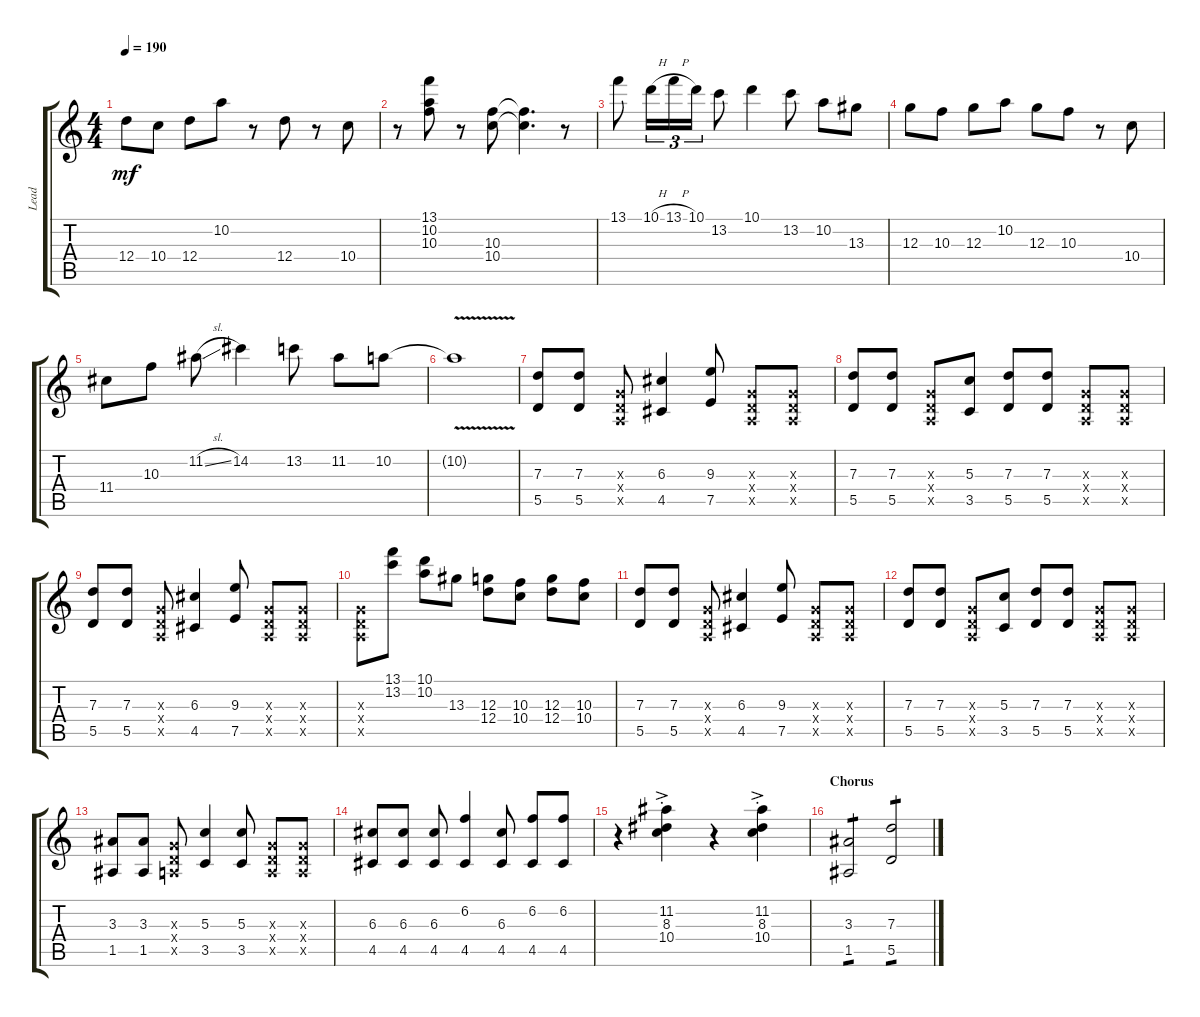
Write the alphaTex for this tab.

\track ("Lead" "Lead") {instrument distortionguitar}
\staff {score tabs}
\tuning (E4 B3 G3 D3 A2 E2) {hide}
\ts (4 4)
\tempo 190
\clef g2
\ks c
12.4.8{dy mf} 10.4.8 12.4.8 10.2.8 r.8 12.4.8 r.8 10.4.8 |
r.8 (13.1 10.2 10.3).8 r.8 (10.3 10.4).8 (10.3{t} 10.4{t}).4{d} r.8 |
13.1.8 10.1{h}.16{tu (3 2)} 13.1{h}.16{tu (3 2)} 10.1.16{tu (3 2)} 13.2.8 10.1.4 13.2.8 10.2.8 13.3.8 |
12.3.8 10.3.8 12.3.8 10.2.8 12.3.8 10.3.8 r.8 10.4.8 |
11.4.8 10.3.8 11.2{sl}.8 14.2.4 13.2.8 11.2.8 10.2.8 |
10.2{v t}.1 |
(7.3 5.5).8 (7.3 5.5).8 (0.3{x} 0.4{x} 0.5{x}).8 (6.3 4.5).4 (9.3 7.5).8 (0.3{x} 0.4{x} 0.5{x}).8 (0.3{x} 0.4{x} 0.5{x}).8 |
(7.3 5.5).8 (7.3 5.5).8 (0.3{x} 0.4{x} 0.5{x}).8 (5.3 3.5).8 (7.3 5.5).8 (7.3 5.5).8 (0.3{x} 0.4{x} 0.5{x}).8 (0.3{x} 0.4{x} 0.5{x}).8 |
(7.3 5.5).8 (7.3 5.5).8 (0.3{x} 0.4{x} 0.5{x}).8 (6.3 4.5).4 (9.3 7.5).8 (0.3{x} 0.4{x} 0.5{x}).8 (0.3{x} 0.4{x} 0.5{x}).8 |
(0.3{x} 0.4{x} 0.5{x}).8 (13.1 13.2).8 (10.1 10.2).8 13.3.8 (12.3 12.4).8 (10.3 10.4).8 (12.3 12.4).8 (10.3 10.4).8 |
(7.3 5.5).8 (7.3 5.5).8 (0.3{x} 0.4{x} 0.5{x}).8 (6.3 4.5).4 (9.3 7.5).8 (0.3{x} 0.4{x} 0.5{x}).8 (0.3{x} 0.4{x} 0.5{x}).8 |
(7.3 5.5).8 (7.3 5.5).8 (0.3{x} 0.4{x} 0.5{x}).8 (5.3 3.5).8 (7.3 5.5).8 (7.3 5.5).8 (0.3{x} 0.4{x} 0.5{x}).8 (0.3{x} 0.4{x} 0.5{x}).8 |
(3.3 1.5).8 (3.3 1.5).8 (0.3{x} 0.4{x} 0.5{x}).8 (5.3 3.5).4 (5.3 3.5).8 (0.3{x} 0.4{x} 0.5{x}).8 (0.3{x} 0.4{x} 0.5{x}).8 |
(6.3 4.5).8 (6.3 4.5).8 (6.3 4.5).8 (6.2 4.5).4 (6.3 4.5).8 (6.2 4.5).8 (6.2 4.5).8 |
r.4 (11.2{ac st} 8.3{ac st} 10.4{ac st}).4 r.4 (11.2{ac st} 8.3{ac st} 10.4{ac st}).4 |
\section ("" "Chorus")
(3.3 1.5).2{tp 1} (7.3 5.5).2{tp 1}
